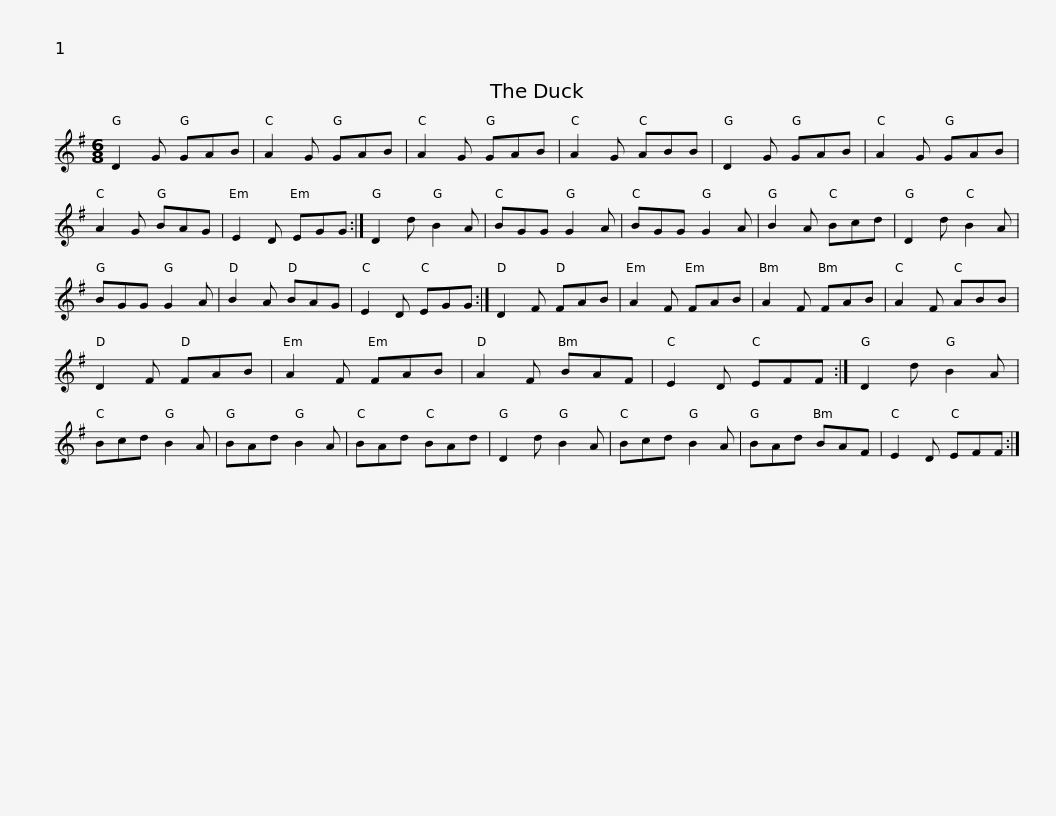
X:1
L:1/8
M:6/8
I:linebreak $
K:G
V:1 treble
V:1
 D2 G GAB | A2 G GAB | A2 G GAB | A2 G ABB | D2 G GAB | %5
 A2 G GAB | A2 G BAG |$ E2 D EGG :| D2 d B2 A | BGG G2 A | %10
 BGG G2 A | B2 A Bcd | D2 d B2 A | BGG G2 A | B2 A BAG |$ %15
 E2 D EGG :| D2 F FAB | A2 F FAB | A2 F FAB | A2 F ABB | %20
 D2 F FAB | A2 F FAB | A2 F BAF |$ E2 D EFF :| D2 d B2 A | %25
 Bcd B2 A | BAd B2 A | BAd BAd | D2 d B2 A | Bcd B2 A | %30
 BAd BAF |$ E2 D EFF :| %32
